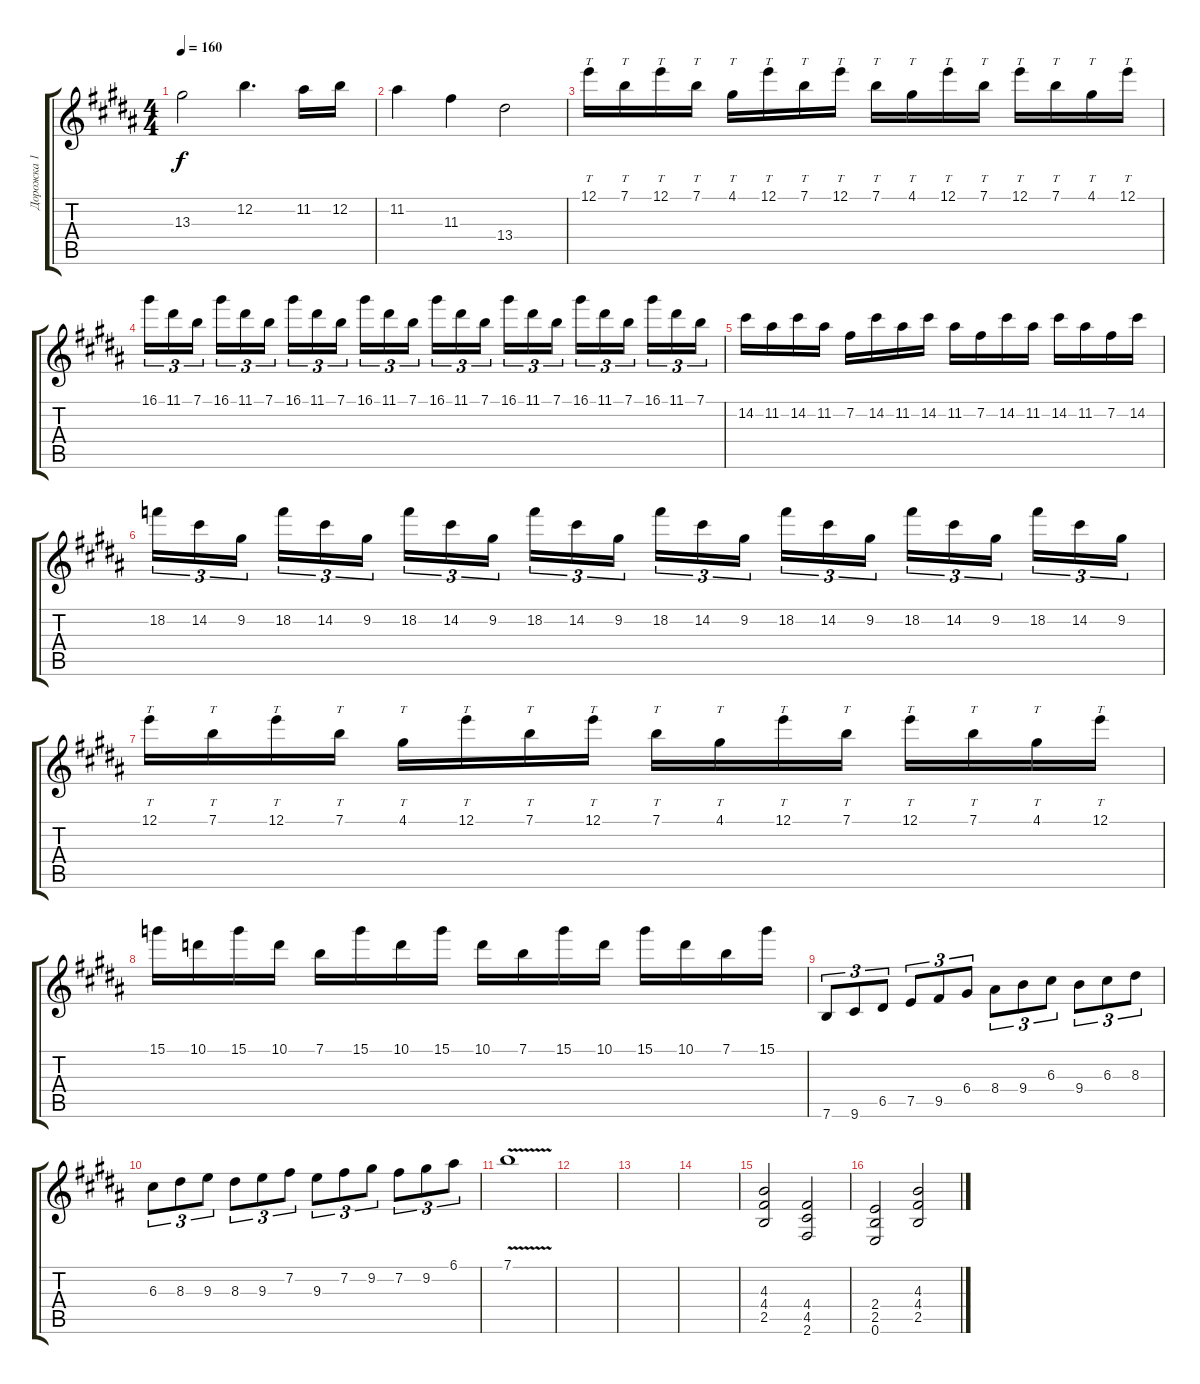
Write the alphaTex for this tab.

\track ("Дорожка 1" "Дорожка 1") {instrument distortionguitar}
\staff {score tabs}
\tuning (E4 B3 G3 D3 A2 E2) {hide}
\ts (4 4)
\tempo 160
\clef g2
\ks b
13.3{t}.2{dy f} 12.2.4{d} 11.2.16 12.2.16 |
11.2.4 11.3.4 13.4.2 |
12.1.16{tt} 7.1.16{tt} 12.1.16{tt} 7.1.16{tt} 4.1.16{tt} 12.1.16{tt} 7.1.16{tt} 12.1.16{tt} 7.1.16{tt} 4.1.16{tt} 12.1.16{tt} 7.1.16{tt} 12.1.16{tt} 7.1.16{tt} 4.1.16{tt} 12.1.16{tt} |
16.1.16{tu (3 2)} 11.1.16{tu (3 2)} 7.1.16{tu (3 2) beam splitsecondary} 16.1.16{tu (3 2)} 11.1.16{tu (3 2)} 7.1.16{tu (3 2)} 16.1.16{tu (3 2)} 11.1.16{tu (3 2)} 7.1.16{tu (3 2) beam splitsecondary} 16.1.16{tu (3 2)} 11.1.16{tu (3 2)} 7.1.16{tu (3 2)} 16.1.16{tu (3 2)} 11.1.16{tu (3 2)} 7.1.16{tu (3 2) beam splitsecondary} 16.1.16{tu (3 2)} 11.1.16{tu (3 2)} 7.1.16{tu (3 2)} 16.1.16{tu (3 2)} 11.1.16{tu (3 2)} 7.1.16{tu (3 2) beam splitsecondary} 16.1.16{tu (3 2)} 11.1.16{tu (3 2)} 7.1.16{tu (3 2)} |
14.2.16 11.2.16 14.2.16 11.2.16 7.2.16 14.2.16 11.2.16 14.2.16 11.2.16 7.2.16 14.2.16 11.2.16 14.2.16 11.2.16 7.2.16 14.2.16 |
18.2.16{tu (3 2)} 14.2.16{tu (3 2)} 9.2.16{tu (3 2) beam splitsecondary} 18.2.16{tu (3 2)} 14.2.16{tu (3 2)} 9.2.16{tu (3 2)} 18.2.16{tu (3 2)} 14.2.16{tu (3 2)} 9.2.16{tu (3 2) beam splitsecondary} 18.2.16{tu (3 2)} 14.2.16{tu (3 2)} 9.2.16{tu (3 2)} 18.2.16{tu (3 2)} 14.2.16{tu (3 2)} 9.2.16{tu (3 2) beam splitsecondary} 18.2.16{tu (3 2)} 14.2.16{tu (3 2)} 9.2.16{tu (3 2)} 18.2.16{tu (3 2)} 14.2.16{tu (3 2)} 9.2.16{tu (3 2) beam splitsecondary} 18.2.16{tu (3 2)} 14.2.16{tu (3 2)} 9.2.16{tu (3 2)} |
12.1.16{tt} 7.1.16{tt} 12.1.16{tt} 7.1.16{tt} 4.1.16{tt} 12.1.16{tt} 7.1.16{tt} 12.1.16{tt} 7.1.16{tt} 4.1.16{tt} 12.1.16{tt} 7.1.16{tt} 12.1.16{tt} 7.1.16{tt} 4.1.16{tt} 12.1.16{tt} |
15.1.16 10.1.16 15.1.16 10.1.16 7.1.16 15.1.16 10.1.16 15.1.16 10.1.16 7.1.16 15.1.16 10.1.16 15.1.16 10.1.16 7.1.16 15.1.16 |
7.6.8{tu (3 2)} 9.6.8{tu (3 2)} 6.5.8{tu (3 2)} 7.5.8{tu (3 2)} 9.5.8{tu (3 2)} 6.4.8{tu (3 2)} 8.4.8{tu (3 2)} 9.4.8{tu (3 2)} 6.3.8{tu (3 2)} 9.4.8{tu (3 2)} 6.3.8{tu (3 2)} 8.3.8{tu (3 2)} |
6.3.8{tu (3 2)} 8.3.8{tu (3 2)} 9.3.8{tu (3 2)} 8.3.8{tu (3 2)} 9.3.8{tu (3 2)} 7.2.8{tu (3 2)} 9.3.8{tu (3 2)} 7.2.8{tu (3 2)} 9.2.8{tu (3 2)} 7.2.8{tu (3 2)} 9.2.8{tu (3 2)} 6.1.8{tu (3 2)} |
7.1{v}.1 |
|
|
|
(4.3 4.4 2.5).2 (4.4 4.5 2.6).2 |
(2.4 2.5 0.6).2 (4.3 4.4 2.5).2
